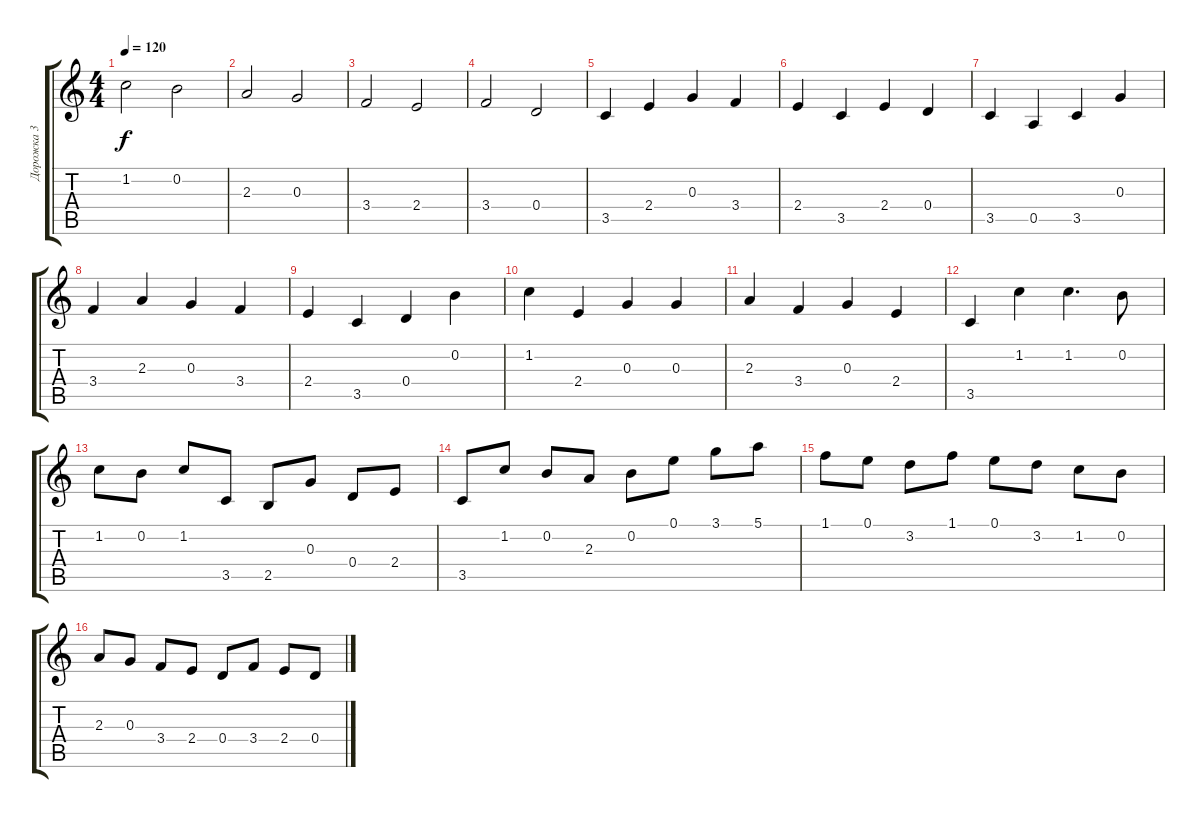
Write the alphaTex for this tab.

\track ("Дорожка 3" "Дорожка 3") {instrument acousticguitarsteel}
\staff {score tabs}
\tuning (E4 B3 G3 D3 A2 E2) {hide}
\ts (4 4)
\tempo 120
\clef g2
\ks c
1.2.2{dy f} 0.2.2 |
2.3.2 0.3.2 |
3.4.2 2.4.2 |
3.4.2 0.4.2 |
3.5.4 2.4.4 0.3.4 3.4.4 |
2.4.4 3.5.4 2.4.4 0.4.4 |
3.5.4 0.5.4 3.5.4 0.3.4 |
3.4.4 2.3.4 0.3.4 3.4.4 |
2.4.4 3.5.4 0.4.4 0.2.4 |
1.2.4 2.4.4 0.3.4 0.3.4 |
2.3.4 3.4.4 0.3.4 2.4.4 |
3.5.4 1.2.4 1.2.4{d} 0.2.8 |
1.2.8 0.2.8 1.2.8 3.5.8 2.5.8 0.3.8 0.4.8 2.4.8 |
3.5.8 1.2.8 0.2.8 2.3.8 0.2.8 0.1.8 3.1.8 5.1.8 |
1.1.8 0.1.8 3.2.8 1.1.8 0.1.8 3.2.8 1.2.8 0.2.8 |
2.3.8 0.3.8 3.4.8 2.4.8 0.4.8 3.4.8 2.4.8 0.4.8
